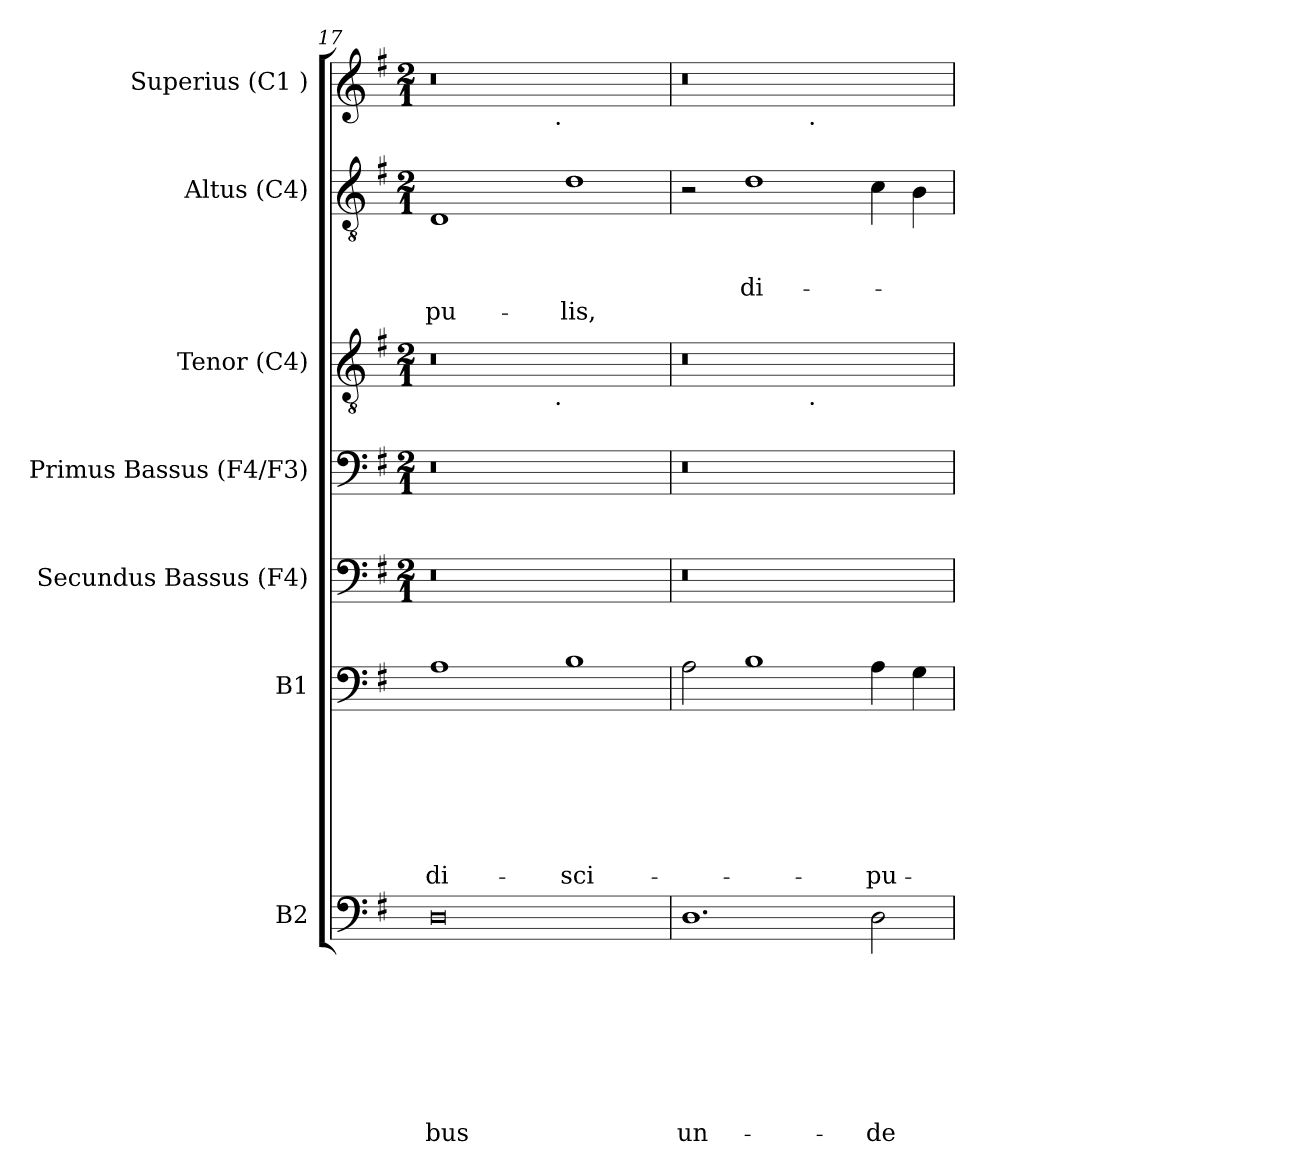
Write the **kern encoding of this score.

**kern	**text	**text	**text	**text	**text	**text	**text	**text	**kern	**text	**text	**text	**text	**text	**text	**text	**kern	**kern	**kern	**kern	**text	**text	**text	**text	**kern
*part7	*part7	*part7	*part7	*part7	*part7	*part7	*part7	*part7	*part6	*part6	*part6	*part6	*part6	*part6	*part6	*part6	*part5	*part4	*part3	*part2	*part2	*part2	*part2	*part2	*part1
*staff7	*staff7	*staff7	*staff7	*staff7	*staff7	*staff7	*staff7	*staff7	*staff6	*staff6	*staff6	*staff6	*staff6	*staff6	*staff6	*staff6	*staff5	*staff4	*staff3	*staff2	*staff2	*staff2	*staff2	*staff2	*staff1
*I"B2	*	*	*	*	*	*	*	*	*I"B1	*	*	*	*	*	*	*	*I"Secundus Bassus (F4)	*I"Primus Bassus (F4/F3)	*I"Tenor (C4)	*I"Altus (C4)	*	*	*	*	*I"Superius (C1 )
*I'B2	*	*	*	*	*	*	*	*	*I'B1	*	*	*	*	*	*	*	*	*	*I'T.	*I'A.	*	*	*	*	*I'S.
*clefF4	*	*	*	*	*	*	*	*	*clefF4	*	*	*	*	*	*	*	*clefF4	*clefF4	*clefGv2	*clefGv2	*	*	*	*	*clefG2
*	*	*	*	*	*	*	*	*	*	*	*	*	*	*	*	*	*ITrd7c12	*ITrd7c12	*	*	*	*	*	*	*
*k[f#]	*	*	*	*	*	*	*	*	*k[f#]	*	*	*	*	*	*	*	*k[f#]	*k[f#]	*k[f#]	*k[f#]	*	*	*	*	*k[f#]
*G:	*	*	*	*	*	*	*	*	*G:	*	*	*	*	*	*	*	*G:	*G:	*G:	*G:	*	*	*	*	*G:
*	*	*	*	*	*	*	*	*	*	*	*	*	*	*	*	*	*M2/1	*M2/1	*M2/1	*M2/1	*	*	*	*	*M2/1
=17	=17	=17	=17	=17	=17	=17	=17	=17	=17	=17	=17	=17	=17	=17	=17	=17	=17	=17	=17	=17	=17	=17	=17	=17	=17
!	!	!	!	!	!	!	!	!LO:LY:b	!	!	!	!	!	!	!	!LO:LY:b	!	!	!	!	!	!	!	!LO:LY:b	!
*	*	*	*	*	*	*	*	*	*	*	*	*	*	*	*	*	*	*	*^	*	*	*	*	*	*^
0D	.	.	.	.	.	.	.	-bus	1A	.	.	.	.	.	.	di-	0r	0r	0r	2ryy	1D	.	.	.	pu-	0r	2ryy
.	.	.	.	.	.	.	.	.	.	.	.	.	.	.	.	.	.	.	.	4...ryy	.	.	.	.	.	.	4...ryy
!	!	!	!	!	!	!	!	!	!	!	!	!	!	!	!	!	!	!	!	!	!	!	!	!	!	!	!LO:TX:b:t=.
!	!	!	!	!	!	!	!	!	!	!	!	!	!	!	!	!	!	!	!	!LO:TX:b:t=.	!	!	!	!	!	!	!
.	.	.	.	.	.	.	.	.	.	.	.	.	.	.	.	.	.	.	.	1ryy	.	.	.	.	.	.	1ryy
!	!	!	!	!	!	!	!	!	!	!	!	!	!	!	!	!LO:LY:b	!	!	!	!	!	!	!	!	!LO:LY:b	!	!
.	.	.	.	.	.	.	.	.	1B	.	.	.	.	.	.	-sci-	.	.	.	.	1d	.	.	.	-lis,	.	.
.	.	.	.	.	.	.	.	.	.	.	.	.	.	.	.	.	.	.	.	32ryy	.	.	.	.	.	.	32ryy
=18	=18	=18	=18	=18	=18	=18	=18	=18	=18	=18	=18	=18	=18	=18	=18	=18	=18	=18	=18	=18	=18	=18	=18	=18	=18	=18	=18
!	!	!	!	!	!	!	!	!LO:LY:b	!	!	!	!	!	!	!	!	!	!	!	!	!	!	!	!	!	!	!
1.D	.	.	.	.	.	.	.	un-	2A\	.	.	.	.	.	.	.	0r	0r	0r	1ryy	2r	.	.	.	.	0r	1ryy
!	!	!	!	!	!	!	!	!	!	!	!	!	!	!	!	!	!	!	!	!	!	!	!	!LO:LY:b	!	!	!
.	.	.	.	.	.	.	.	.	1B	.	.	.	.	.	.	.	.	.	.	.	1d	.	.	-di-	.	.	.
!	!	!	!	!	!	!	!	!	!	!	!	!	!	!	!	!	!	!	!	!	!	!	!	!	!	!	!LO:TX:b:t=.
!	!	!	!	!	!	!	!	!	!	!	!	!	!	!	!	!	!	!	!	!LO:TX:b:t=.	!	!	!	!	!	!	!
.	.	.	.	.	.	.	.	.	.	.	.	.	.	.	.	.	.	.	.	1ryy	.	.	.	.	.	.	1ryy
!	!	!	!	!	!	!	!	!LO:LY:b	!	!	!	!	!	!	!	!LO:LY:b	!	!	!	!	!	!	!	!	!	!	!
2D\	.	.	.	.	.	.	.	-de-	4A\	.	.	.	.	.	.	-pu-	.	.	.	.	4c\	.	.	.	.	.	.
.	.	.	.	.	.	.	.	.	4G\	.	.	.	.	.	.	.	.	.	.	.	4B\	.	.	.	.	.	.
*	*	*	*	*	*	*	*	*	*	*	*	*	*	*	*	*	*	*	*v	*v	*	*	*	*	*	*v	*v
=	=	=	=	=	=	=	=	=	=	=	=	=	=	=	=	=	=	=	=	=	=	=	=	=	=
*-	*-	*-	*-	*-	*-	*-	*-	*-	*-	*-	*-	*-	*-	*-	*-	*-	*-	*-	*-	*-	*-	*-	*-	*-	*-
